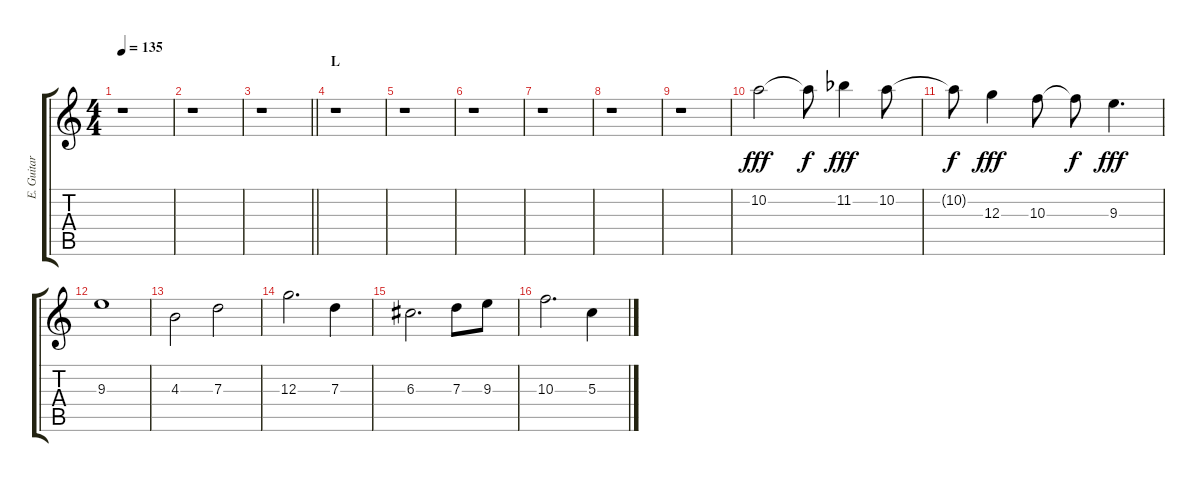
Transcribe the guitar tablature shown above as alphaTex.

\track ("E. Guitar I" "E. Guitar ") {instrument electricguitarclean}
\staff {score tabs}
\tuning (E4 B3 G3 D3 A2 E2) {hide}
\ts (4 4)
\tempo 135
\clef g2
\ks c
r.1{dy f} |
r.1 |
\barLineRight lightlight
r.1 |
\section ("" "L")
r.1 |
r.1 |
r.1 |
r.1 |
r.1 |
r.1 |
10.2.2{dy fff} 10.2{t}.8{dy f} 11.2{acc b}.4{dy fff} 10.2.8 |
10.2{t}.8{dy f} 12.3.4{dy fff} 10.3.8 10.3{t}.8{dy f} 9.3.4{d dy fff} |
9.3.1 |
4.3.2 7.3.2 |
12.3.2{d} 7.3.4 |
6.3.2{d} 7.3.8 9.3.8 |
10.3.2{d} 5.3.4
